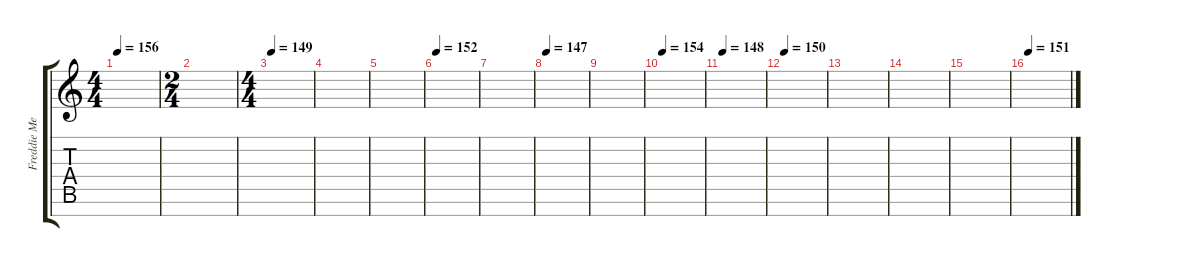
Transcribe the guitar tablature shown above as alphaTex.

\track ("Freddie Mercury - Bechstein Co" "Freddie Me") {instrument overdrivenguitar}
\staff {score tabs}
\tuning (E4 B3 G3 D3 A2 E2 B1) {hide}
\ts (4 4)
\tempo 156
\clef g2
\ks c
|
\ts (2 4)
|
\ts (4 4)
\tempo 149
|
|
|
\tempo 152
|
|
\tempo 147
|
|
\tempo 154
|
\tempo 148
|
\tempo 150
|
|
|
|
\tempo 151
